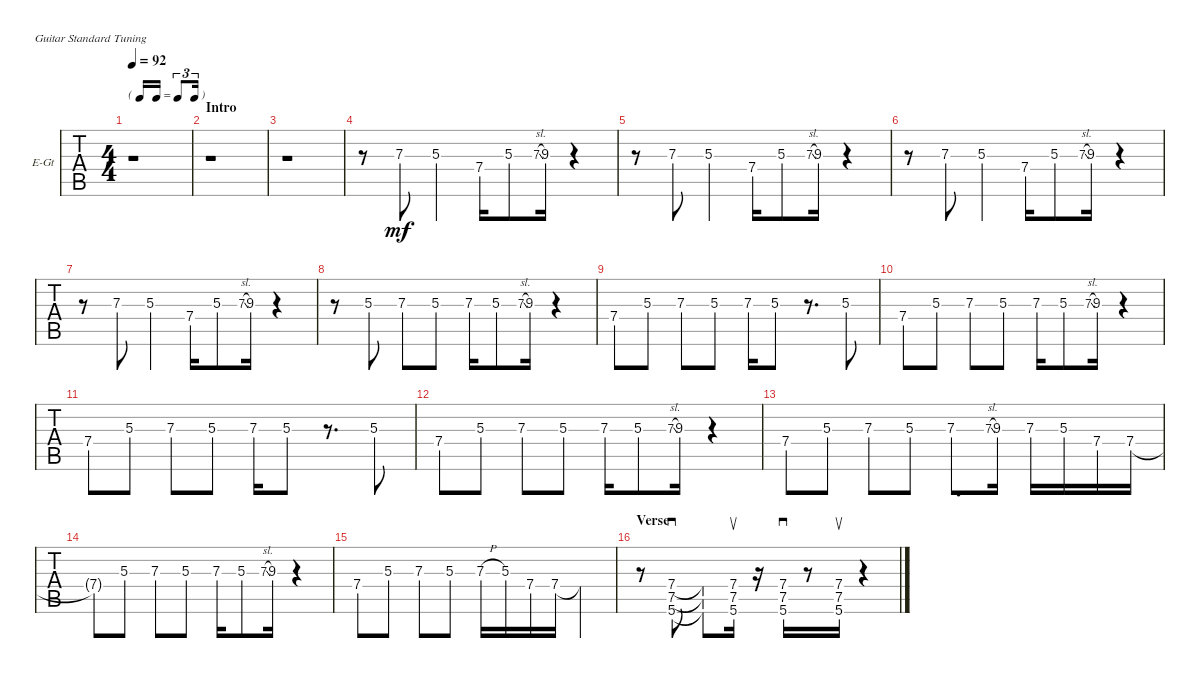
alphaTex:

\defaultSystemsLayout 4
\bracketExtendMode nobrackets
\firstSystemTrackNameOrientation horizontal
\otherSystemsTrackNameOrientation horizontal
\track ("Electric Guitar" "E-Gt") {instrument overdrivenguitar}
\staff {tabs}
\tuning (E4 B3 G3 D3 A2 E2)
\ts (4 4)
\tf triplet16th
\tempo 92
\clef g2
\ks c
r.1{dy mf instrument overdrivenguitar} |
\section ("" "Intro")
r.1 |
r.1 |
r.8 7.3{st}.8 5.3.4 7.4.16 5.3{st}.8 7.3{sl}.8{gr onbeat} 9.3{st}.16 r.4 |
r.8 7.3{st}.8 5.3.4 7.4.16 5.3{st}.8 7.3{sl}.8{gr onbeat} 9.3{st}.16 r.4 |
r.8 7.3{st}.8 5.3.4 7.4.16 5.3{st}.8 7.3{sl}.8{gr onbeat} 9.3{st}.16 r.4 |
r.8 7.3{st}.8 5.3.4 7.4.16 5.3{st}.8 7.3{sl}.8{gr onbeat} 9.3{st}.16 r.4 |
r.8 5.3{st}.8 7.3.8 5.3{st}.8 7.3.16 5.3{st}.8 7.3{sl}.8{gr onbeat} 9.3{st}.16 r.4 |
7.4.8 5.3{st}.8 7.3.8 5.3{st}.8 7.3.16 5.3{st}.8 r.8{d} 5.3{st}.8 |
7.4.8 5.3{st}.8 7.3.8 5.3{st}.8 7.3.16 5.3{st}.8 7.3{sl}.8{gr onbeat} 9.3{st}.16 r.4 |
7.4.8 5.3{st}.8 7.3.8 5.3{st}.8 7.3.16 5.3{st}.8 r.8{d} 5.3{st}.8 |
7.4.8 5.3{st}.8 7.3.8 5.3{st}.8 7.3.16 5.3{st}.8 7.3{sl}.8{gr onbeat} 9.3{st}.16 r.4 |
7.4.8 5.3{st}.8 7.3.8 5.3{st}.8 7.3{st}.8{d} 7.3{sl}.8{gr onbeat} 9.3{st}.16 7.3.16 5.3.16 7.4.16 7.4.16 |
7.4{t}.8 5.3{st}.8 7.3.8 5.3{st}.8 7.3.16 5.3{st}.8 7.3{sl}.8{gr onbeat} 9.3{st}.16 r.4 |
7.4.8 5.3.8 7.3.8 5.3.8 7.3{h}.16 5.3.16 7.4.16 7.4.16 7.4{t}.4 |
\section ("" "Verse")
r.8 (5.6 7.5 7.4).8{sd} (5.6{t} 7.5{t} 7.4{t}).8 (7.4 7.5 5.6).16{su} r.16 (5.6 7.5 7.4).16{sd} r.8 (7.4 7.5 5.6).16{su} r.4
